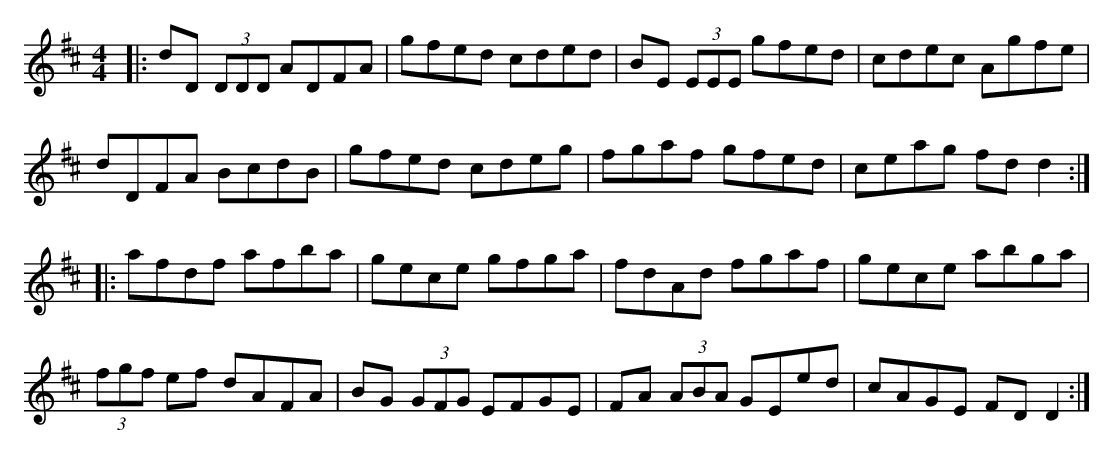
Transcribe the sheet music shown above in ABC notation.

X:1
M:4/4
K:D
|:dD (3DDD ADFA|gfed cded|BE (3EEE gfed|cdec Agfe|
dDFA BcdB|gfed cdeg|fgaf gfed|ceag fd d2:|
|:afdf afba|gece gfga|fdAd fgaf|gece abga|
(3fgf ef dAFA|BG (3GFG EFGE|FA (3ABA GEed|cAGE FD D2:|
